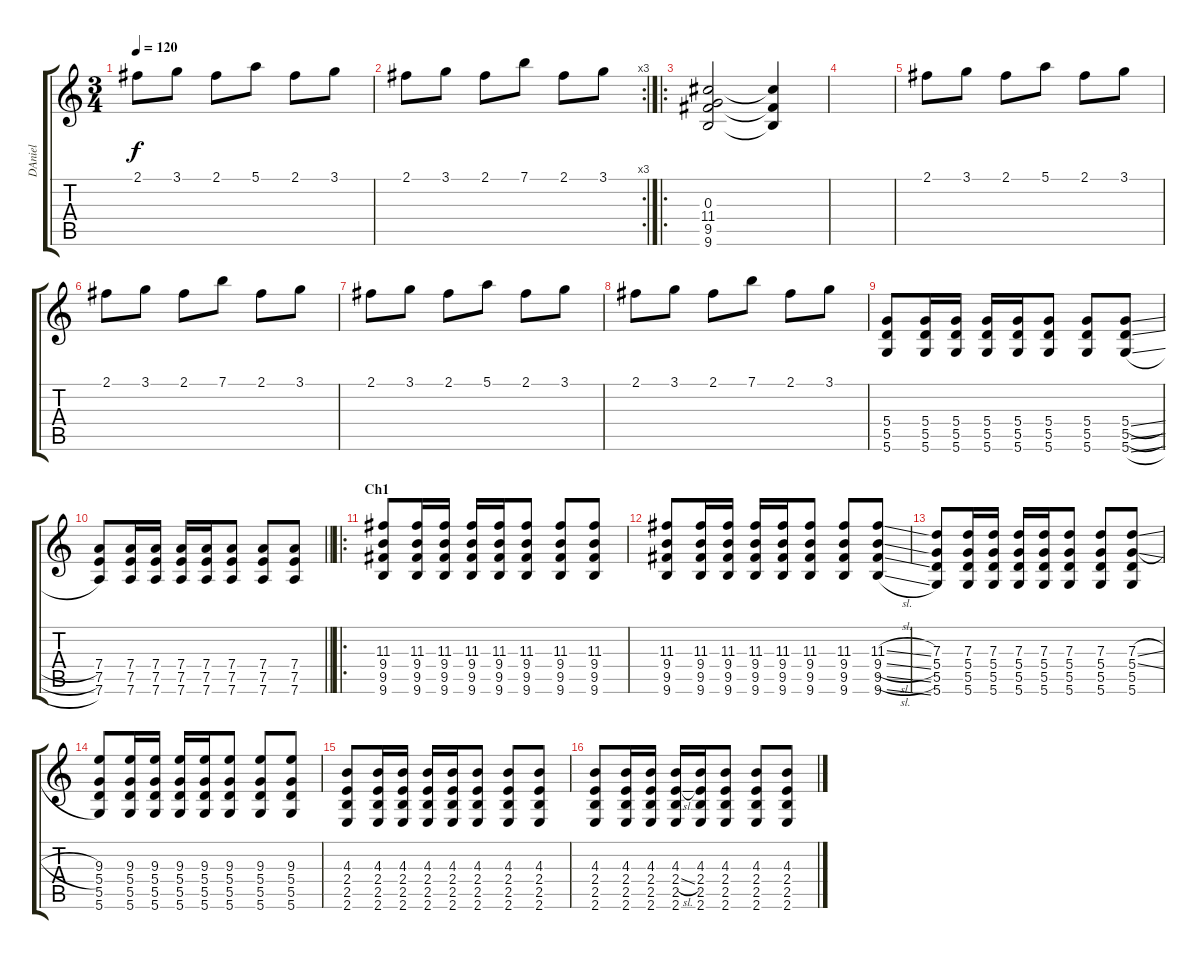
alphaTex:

\track ("DAniel" "DAniel") {instrument distortionguitar}
\staff {score tabs}
\tuning (E4 B3 G3 D3 A2 D2) {hide}
\ts (3 4)
\tempo 120
\clef g2
\ks c
2.1.8{dy f} 3.1.8 2.1.8 5.1.8 2.1.8 3.1.8 |
\rc 3
2.1.8 3.1.8 2.1.8 7.1.8 2.1.8 3.1.8 |
\ro
(0.3 11.4 9.5 9.6).2 (11.4{t} 9.5{t} 9.6{t}).4 |
|
2.1.8 3.1.8 2.1.8 5.1.8 2.1.8 3.1.8 |
2.1.8 3.1.8 2.1.8 7.1.8 2.1.8 3.1.8 |
2.1.8 3.1.8 2.1.8 5.1.8 2.1.8 3.1.8 |
2.1.8 3.1.8 2.1.8 7.1.8 2.1.8 3.1.8 |
(5.4 5.5 5.6).8{volume 16} (5.4 5.5 5.6).16 (5.4 5.5 5.6).16 (5.4 5.5 5.6).16 (5.4 5.5 5.6).16 (5.4 5.5 5.6).8 (5.4 5.5 5.6).8 (5.4{sl} 5.5{sl} 5.6{sl}).8 |
\barLineRight lightlight
(7.4 7.5 7.6).8 (7.4 7.5 7.6).16 (7.4 7.5 7.6).16 (7.4 7.5 7.6).16 (7.4 7.5 7.6).16 (7.4 7.5 7.6).8 (7.4 7.5 7.6).8 (7.4 7.5 7.6).8 |
\ro
\section ("" "Ch1")
(11.3 9.4 9.5 9.6).8 (11.3 9.4 9.5 9.6).16 (11.3 9.4 9.5 9.6).16 (11.3 9.4 9.5 9.6).16 (11.3 9.4 9.5 9.6).16 (11.3 9.4 9.5 9.6).8 (11.3 9.4 9.5 9.6).8 (11.3 9.4 9.5 9.6).8 |
(11.3 9.4 9.5 9.6).8 (11.3 9.4 9.5 9.6).16 (11.3 9.4 9.5 9.6).16 (11.3 9.4 9.5 9.6).16 (11.3 9.4 9.5 9.6).16 (11.3 9.4 9.5 9.6).8 (11.3 9.4 9.5 9.6).8 (11.3{sl} 9.4{sl} 9.5{sl} 9.6{sl}).8 |
(7.3 5.4 5.5 5.6).8 (7.3 5.4 5.5 5.6).16 (7.3 5.4 5.5 5.6).16 (7.3 5.4 5.5 5.6).16 (7.3 5.4 5.5 5.6).16 (7.3 5.4 5.5 5.6).8 (7.3 5.4 5.5 5.6).8 (7.3{sl} 5.4{sl} 5.5 5.6).8 |
(9.3 5.4 5.5 5.6).8 (9.3 5.4 5.5 5.6).16 (9.3 5.4 5.5 5.6).16 (9.3 5.4 5.5 5.6).16 (9.3 5.4 5.5 5.6).16 (9.3 5.4 5.5 5.6).8 (9.3 5.4 5.5 5.6).8 (9.3 5.4 5.5 5.6).8 |
(4.3 2.4 2.5 2.6).8 (4.3 2.4 2.5 2.6).16 (4.3 2.4 2.5 2.6).16 (4.3 2.4 2.5 2.6).16 (4.3 2.4 2.5 2.6).16 (4.3 2.4 2.5 2.6).8 (4.3 2.4 2.5 2.6).8 (4.3 2.4 2.5 2.6).8 |
(4.3 2.4 2.5 2.6).8 (4.3 2.4 2.5 2.6).16 (4.3 2.4 2.5 2.6).16 (4.3 2.4{sl} 2.5 2.6).16 (4.3 2.4 2.5 2.6).16 (4.3 2.4 2.5 2.6).8 (4.3 2.4 2.5 2.6).8 (4.3{sl} 2.4{sl} 2.5{sl} 2.6{sl}).8
